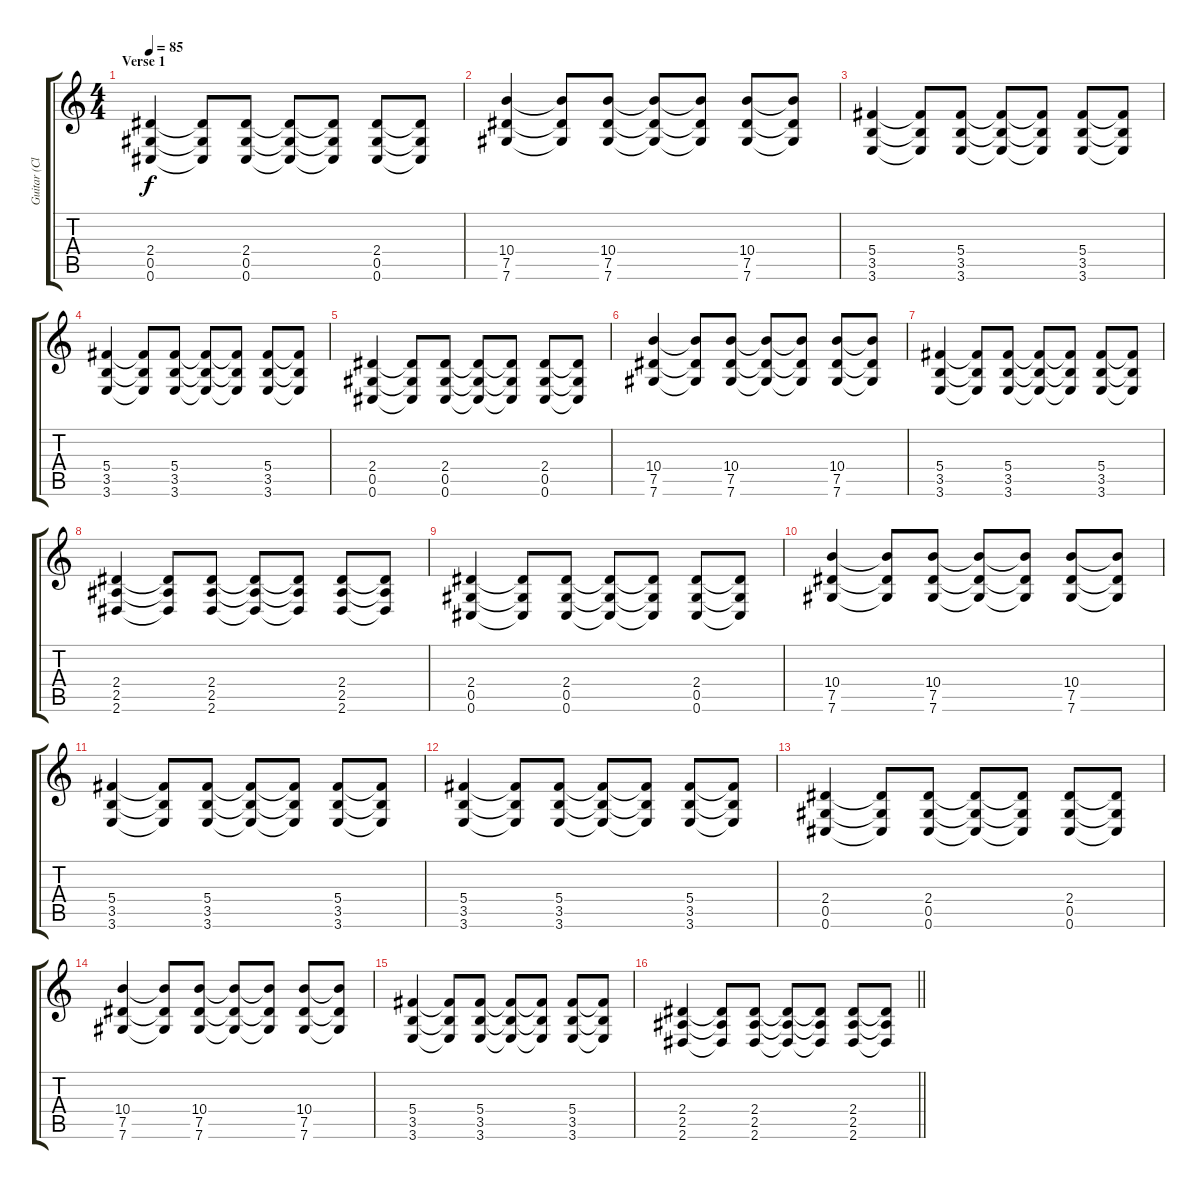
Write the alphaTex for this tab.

\track ("Guitar (Clean)" "Guitar (Cl") {instrument electricguitarclean}
\staff {score tabs}
\tuning (Eb4 Bb3 Gb3 Db3 Ab2 Db2) {hide}
\ts (4 4)
\section ("" "Verse 1")
\tempo 85
\clef g2
\ks c
(2.4 0.5 0.6).4{dy f} (2.4{t} 0.5{t} 0.6{t}).8 (2.4 0.5 0.6).8 (2.4{t} 0.5{t} 0.6{t}).8 (2.4{t} 0.5{t} 0.6{t}).8 (2.4 0.5 0.6).8 (2.4{t} 0.5{t} 0.6{t}).8 |
(10.4 7.5 7.6).4 (10.4{t} 7.5{t} 7.6{t}).8 (10.4 7.5 7.6).8 (10.4{t} 7.5{t} 7.6{t}).8 (10.4{t} 7.5{t} 7.6{t}).8 (10.4 7.5 7.6).8 (10.4{t} 7.5{t} 7.6{t}).8 |
(5.4 3.5 3.6).4 (5.4{t} 3.5{t} 3.6{t}).8 (5.4 3.5 3.6).8 (5.4{t} 3.5{t} 3.6{t}).8 (5.4{t} 3.5{t} 3.6{t}).8 (5.4 3.5 3.6).8 (5.4{t} 3.5{t} 3.6{t}).8 |
(5.4 3.5 3.6).4 (5.4{t} 3.5{t} 3.6{t}).8 (5.4 3.5 3.6).8 (5.4{t} 3.5{t} 3.6{t}).8 (5.4{t} 3.5{t} 3.6{t}).8 (5.4 3.5 3.6).8 (5.4{t} 3.5{t} 3.6{t}).8 |
(2.4 0.5 0.6).4 (2.4{t} 0.5{t} 0.6{t}).8 (2.4 0.5 0.6).8 (2.4{t} 0.5{t} 0.6{t}).8 (2.4{t} 0.5{t} 0.6{t}).8 (2.4 0.5 0.6).8 (2.4{t} 0.5{t} 0.6{t}).8 |
(10.4 7.5 7.6).4 (10.4{t} 7.5{t} 7.6{t}).8 (10.4 7.5 7.6).8 (10.4{t} 7.5{t} 7.6{t}).8 (10.4{t} 7.5{t} 7.6{t}).8 (10.4 7.5 7.6).8 (10.4{t} 7.5{t} 7.6{t}).8 |
(5.4 3.5 3.6).4 (5.4{t} 3.5{t} 3.6{t}).8 (5.4 3.5 3.6).8 (5.4{t} 3.5{t} 3.6{t}).8 (5.4{t} 3.5{t} 3.6{t}).8 (5.4 3.5 3.6).8 (5.4{t} 3.5{t} 3.6{t}).8 |
(2.4 2.5 2.6).4 (2.4{t} 2.5{t} 2.6{t}).8 (2.4 2.5 2.6).8 (2.4{t} 2.5{t} 2.6{t}).8 (2.4{t} 2.5{t} 2.6{t}).8 (2.4 2.5 2.6).8 (2.4{t} 2.5{t} 2.6{t}).8 |
(2.4 0.5 0.6).4 (2.4{t} 0.5{t} 0.6{t}).8 (2.4 0.5 0.6).8 (2.4{t} 0.5{t} 0.6{t}).8 (2.4{t} 0.5{t} 0.6{t}).8 (2.4 0.5 0.6).8 (2.4{t} 0.5{t} 0.6{t}).8 |
(10.4 7.5 7.6).4 (10.4{t} 7.5{t} 7.6{t}).8 (10.4 7.5 7.6).8 (10.4{t} 7.5{t} 7.6{t}).8 (10.4{t} 7.5{t} 7.6{t}).8 (10.4 7.5 7.6).8 (10.4{t} 7.5{t} 7.6{t}).8 |
(5.4 3.5 3.6).4 (5.4{t} 3.5{t} 3.6{t}).8 (5.4 3.5 3.6).8 (5.4{t} 3.5{t} 3.6{t}).8 (5.4{t} 3.5{t} 3.6{t}).8 (5.4 3.5 3.6).8 (5.4{t} 3.5{t} 3.6{t}).8 |
(5.4 3.5 3.6).4 (5.4{t} 3.5{t} 3.6{t}).8 (5.4 3.5 3.6).8 (5.4{t} 3.5{t} 3.6{t}).8 (5.4{t} 3.5{t} 3.6{t}).8 (5.4 3.5 3.6).8 (5.4{t} 3.5{t} 3.6{t}).8 |
(2.4 0.5 0.6).4 (2.4{t} 0.5{t} 0.6{t}).8 (2.4 0.5 0.6).8 (2.4{t} 0.5{t} 0.6{t}).8 (2.4{t} 0.5{t} 0.6{t}).8 (2.4 0.5 0.6).8 (2.4{t} 0.5{t} 0.6{t}).8 |
(10.4 7.5 7.6).4 (10.4{t} 7.5{t} 7.6{t}).8 (10.4 7.5 7.6).8 (10.4{t} 7.5{t} 7.6{t}).8 (10.4{t} 7.5{t} 7.6{t}).8 (10.4 7.5 7.6).8 (10.4{t} 7.5{t} 7.6{t}).8 |
(5.4 3.5 3.6).4 (5.4{t} 3.5{t} 3.6{t}).8 (5.4 3.5 3.6).8 (5.4{t} 3.5{t} 3.6{t}).8 (5.4{t} 3.5{t} 3.6{t}).8 (5.4 3.5 3.6).8 (5.4{t} 3.5{t} 3.6{t}).8 |
\barLineRight lightlight
(2.4 2.5 2.6).4 (2.4{t} 2.5{t} 2.6{t}).8 (2.4 2.5 2.6).8 (2.4{t} 2.5{t} 2.6{t}).8 (2.4{t} 2.5{t} 2.6{t}).8 (2.4 2.5 2.6).8 (2.4{t} 2.5{t} 2.6{t}).8
